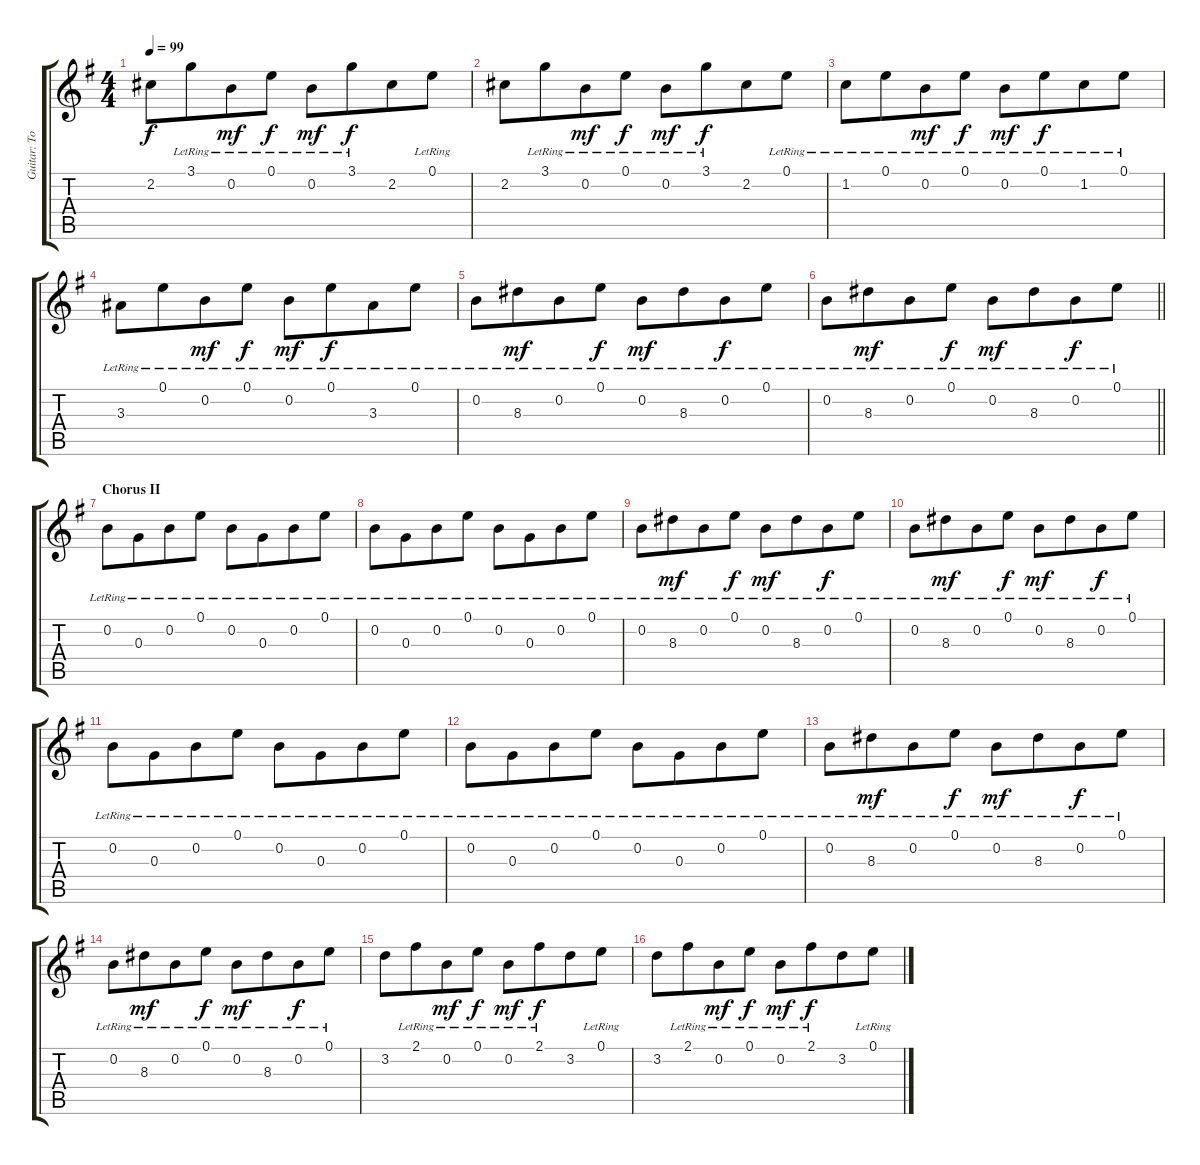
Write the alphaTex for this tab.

\track ("Guitar: Tony" "Guitar: To") {instrument acousticguitarsteel}
\staff {score tabs}
\tuning (E4 B3 G3 D3 A2 E2) {hide}
\ts (4 4)
\tempo 99
\clef g2
\ks g
2.2.8{dy f} 3.1{lr}.8{beam merge} 0.2{lr}.8{dy mf} 0.1{lr}.8{dy f} 0.2{lr}.8{dy mf} 3.1{lr}.8{dy f beam merge} 2.2.8 0.1{lr}.8 |
2.2.8 3.1{lr}.8{beam merge} 0.2{lr}.8{dy mf} 0.1{lr}.8{dy f} 0.2{lr}.8{dy mf} 3.1{lr}.8{dy f beam merge} 2.2.8 0.1{lr}.8 |
1.2{lr}.8 0.1{lr}.8{beam merge} 0.2{lr}.8{dy mf} 0.1{lr}.8{dy f} 0.2{lr}.8{dy mf} 0.1{lr}.8{dy f beam merge} 1.2{lr}.8 0.1{lr}.8 |
3.3{lr}.8 0.1{lr}.8{beam merge} 0.2{lr}.8{dy mf} 0.1{lr}.8{dy f} 0.2{lr}.8{dy mf} 0.1{lr}.8{dy f beam merge} 3.3{lr}.8 0.1{lr}.8 |
0.2{lr}.8 8.3{lr}.8{dy mf beam merge} 0.2{lr}.8 0.1{lr}.8{dy f} 0.2{lr}.8{dy mf} 8.3{lr}.8{beam merge} 0.2{lr}.8{dy f} 0.1{lr}.8 |
\barLineRight lightlight
0.2{lr}.8 8.3{lr}.8{dy mf beam merge} 0.2{lr}.8 0.1{lr}.8{dy f} 0.2{lr}.8{dy mf} 8.3{lr}.8{beam merge} 0.2{lr}.8{dy f} 0.1{lr}.8 |
\section ("" "Chorus II")
0.2{lr}.8 0.3{lr}.8{beam merge} 0.2{lr}.8 0.1{lr}.8{beam split} 0.2{lr}.8 0.3{lr}.8{beam merge} 0.2{lr}.8 0.1{lr}.8 |
0.2{lr}.8 0.3{lr}.8{beam merge} 0.2{lr}.8 0.1{lr}.8{beam split} 0.2{lr}.8 0.3{lr}.8{beam merge} 0.2{lr}.8 0.1{lr}.8 |
0.2{lr}.8 8.3{lr}.8{dy mf beam merge} 0.2{lr}.8 0.1{lr}.8{dy f} 0.2{lr}.8{dy mf} 8.3{lr}.8{beam merge} 0.2{lr}.8{dy f} 0.1{lr}.8 |
0.2{lr}.8 8.3{lr}.8{dy mf beam merge} 0.2{lr}.8 0.1{lr}.8{dy f} 0.2{lr}.8{dy mf} 8.3{lr}.8{beam merge} 0.2{lr}.8{dy f} 0.1{lr}.8 |
0.2{lr}.8 0.3{lr}.8{beam merge} 0.2{lr}.8 0.1{lr}.8{beam split} 0.2{lr}.8 0.3{lr}.8{beam merge} 0.2{lr}.8 0.1{lr}.8 |
0.2{lr}.8 0.3{lr}.8{beam merge} 0.2{lr}.8 0.1{lr}.8{beam split} 0.2{lr}.8 0.3{lr}.8{beam merge} 0.2{lr}.8 0.1{lr}.8 |
0.2{lr}.8 8.3{lr}.8{dy mf beam merge} 0.2{lr}.8 0.1{lr}.8{dy f} 0.2{lr}.8{dy mf} 8.3{lr}.8{beam merge} 0.2{lr}.8{dy f} 0.1{lr}.8 |
0.2{lr}.8 8.3{lr}.8{dy mf beam merge} 0.2{lr}.8 0.1{lr}.8{dy f} 0.2{lr}.8{dy mf} 8.3{lr}.8{beam merge} 0.2{lr}.8{dy f} 0.1{lr}.8 |
3.2.8 2.1{lr}.8{beam merge} 0.2{lr}.8{dy mf} 0.1{lr}.8{dy f} 0.2{lr}.8{dy mf} 2.1{lr}.8{dy f beam merge} 3.2.8 0.1{lr}.8 |
3.2.8 2.1{lr}.8{beam merge} 0.2{lr}.8{dy mf} 0.1{lr}.8{dy f} 0.2{lr}.8{dy mf} 2.1{lr}.8{dy f beam merge} 3.2.8 0.1{lr}.8
